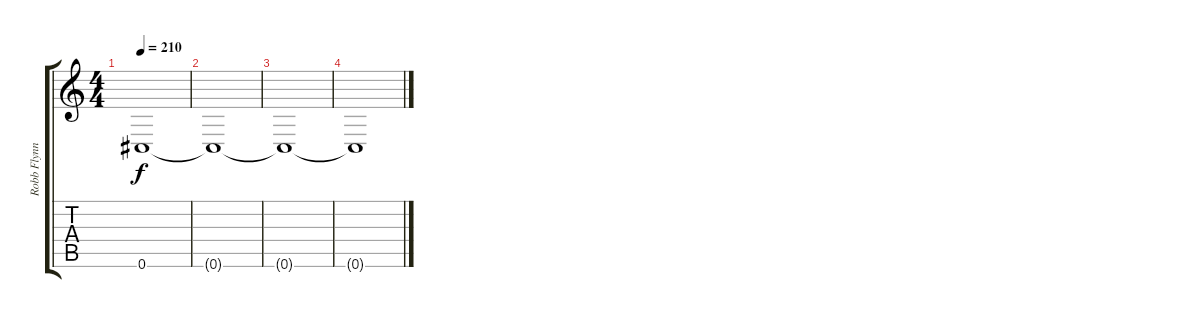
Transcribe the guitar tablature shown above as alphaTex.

\track ("Robb Flynn" "Robb Flynn") {instrument distortionguitar}
\staff {score tabs}
\tuning (Db4 Ab3 E3 B2 Gb2 Db2) {hide}
\ts (4 4)
\tempo 210
\clef g2
\ks c
0.6{t}.1{dy f} |
0.6{t}.1 |
0.6{t}.1 |
0.6{t}.1
